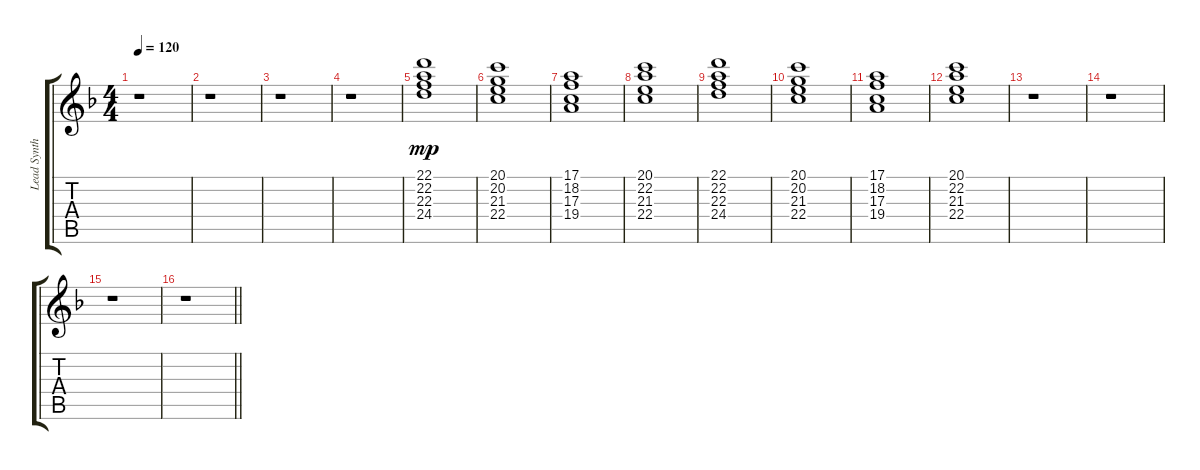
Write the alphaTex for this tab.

\track ("Lead Synth" "Lead Synth") {instrument lead2sawtooth}
\staff {score tabs}
\tuning (E4 B3 G3 D3 A2 D2) {hide}
\ts (4 4)
\tempo 120
\clef g2
\ks dminor
r.1{dy f} |
r.1 |
r.1 |
r.1 |
(22.1 22.2 22.3 24.4).1{dy mp} |
(20.1 20.2 21.3 22.4).1 |
(17.1 18.2 17.3 19.4).1 |
(20.1 22.2 21.3 22.4).1 |
(22.1 22.2 22.3 24.4).1 |
(20.1 20.2 21.3 22.4).1 |
(17.1 18.2 17.3 19.4).1 |
(20.1 22.2 21.3 22.4).1 |
r.1 |
r.1 |
r.1 |
\barLineRight lightlight
r.1
